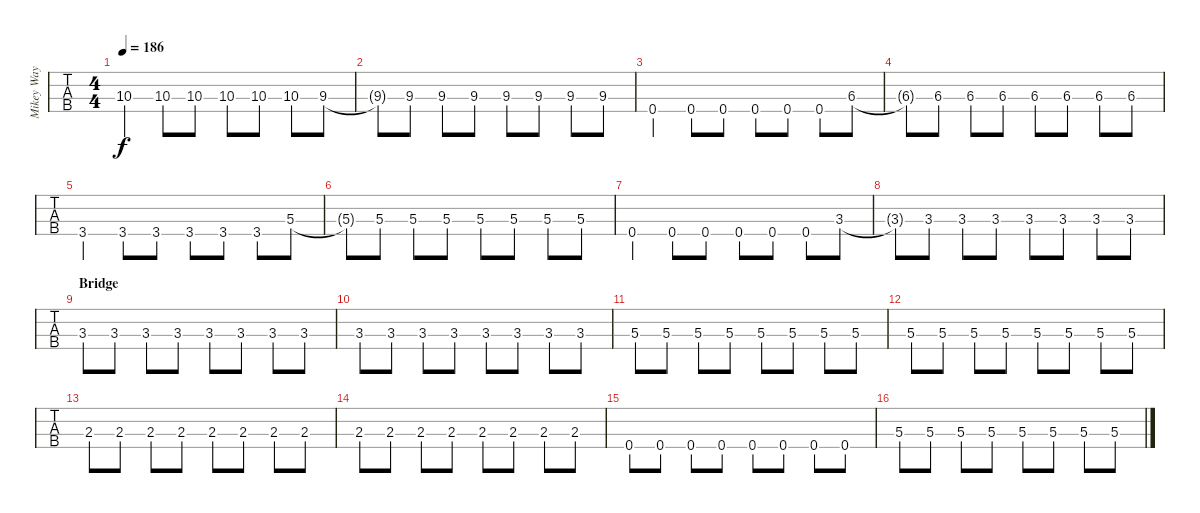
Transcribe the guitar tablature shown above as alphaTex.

\track ("Mikey Way" "Mikey Way") {instrument electricbassfinger}
\staff {tabs}
\tuning (G2 D2 A1 E1) {hide}
\ts (4 4)
\tempo 186
\clef f4
\ks c
10.3.4{dy f} 10.3.8 10.3.8 10.3.8 10.3.8 10.3.8 9.3.8 |
9.3{t}.8 9.3.8 9.3.8 9.3.8 9.3.8 9.3.8 9.3.8 9.3.8 |
0.4.4 0.4.8 0.4.8 0.4.8 0.4.8 0.4.8 6.3.8 |
6.3{t}.8 6.3.8 6.3.8 6.3.8 6.3.8 6.3.8 6.3.8 6.3.8 |
3.4.4 3.4.8 3.4.8 3.4.8 3.4.8 3.4.8 5.3.8 |
5.3{t}.8 5.3.8 5.3.8 5.3.8 5.3.8 5.3.8 5.3.8 5.3.8 |
0.4.4 0.4.8 0.4.8 0.4.8 0.4.8 0.4.8 3.3.8 |
3.3{t}.8 3.3.8 3.3.8 3.3.8 3.3.8 3.3.8 3.3.8 3.3.8 |
\section ("" "Bridge")
3.3.8 3.3.8 3.3.8 3.3.8 3.3.8 3.3.8 3.3.8 3.3.8 |
3.3.8 3.3.8 3.3.8 3.3.8 3.3.8 3.3.8 3.3.8 3.3.8 |
5.3.8 5.3.8 5.3.8 5.3.8 5.3.8 5.3.8 5.3.8 5.3.8 |
5.3.8 5.3.8 5.3.8 5.3.8 5.3.8 5.3.8 5.3.8 5.3.8 |
2.3.8 2.3.8 2.3.8 2.3.8 2.3.8 2.3.8 2.3.8 2.3.8 |
2.3.8 2.3.8 2.3.8 2.3.8 2.3.8 2.3.8 2.3.8 2.3.8 |
0.4.8 0.4.8 0.4.8 0.4.8 0.4.8 0.4.8 0.4.8 0.4.8 |
5.3.8 5.3.8 5.3.8 5.3.8 5.3.8 5.3.8 5.3.8 5.3.8
